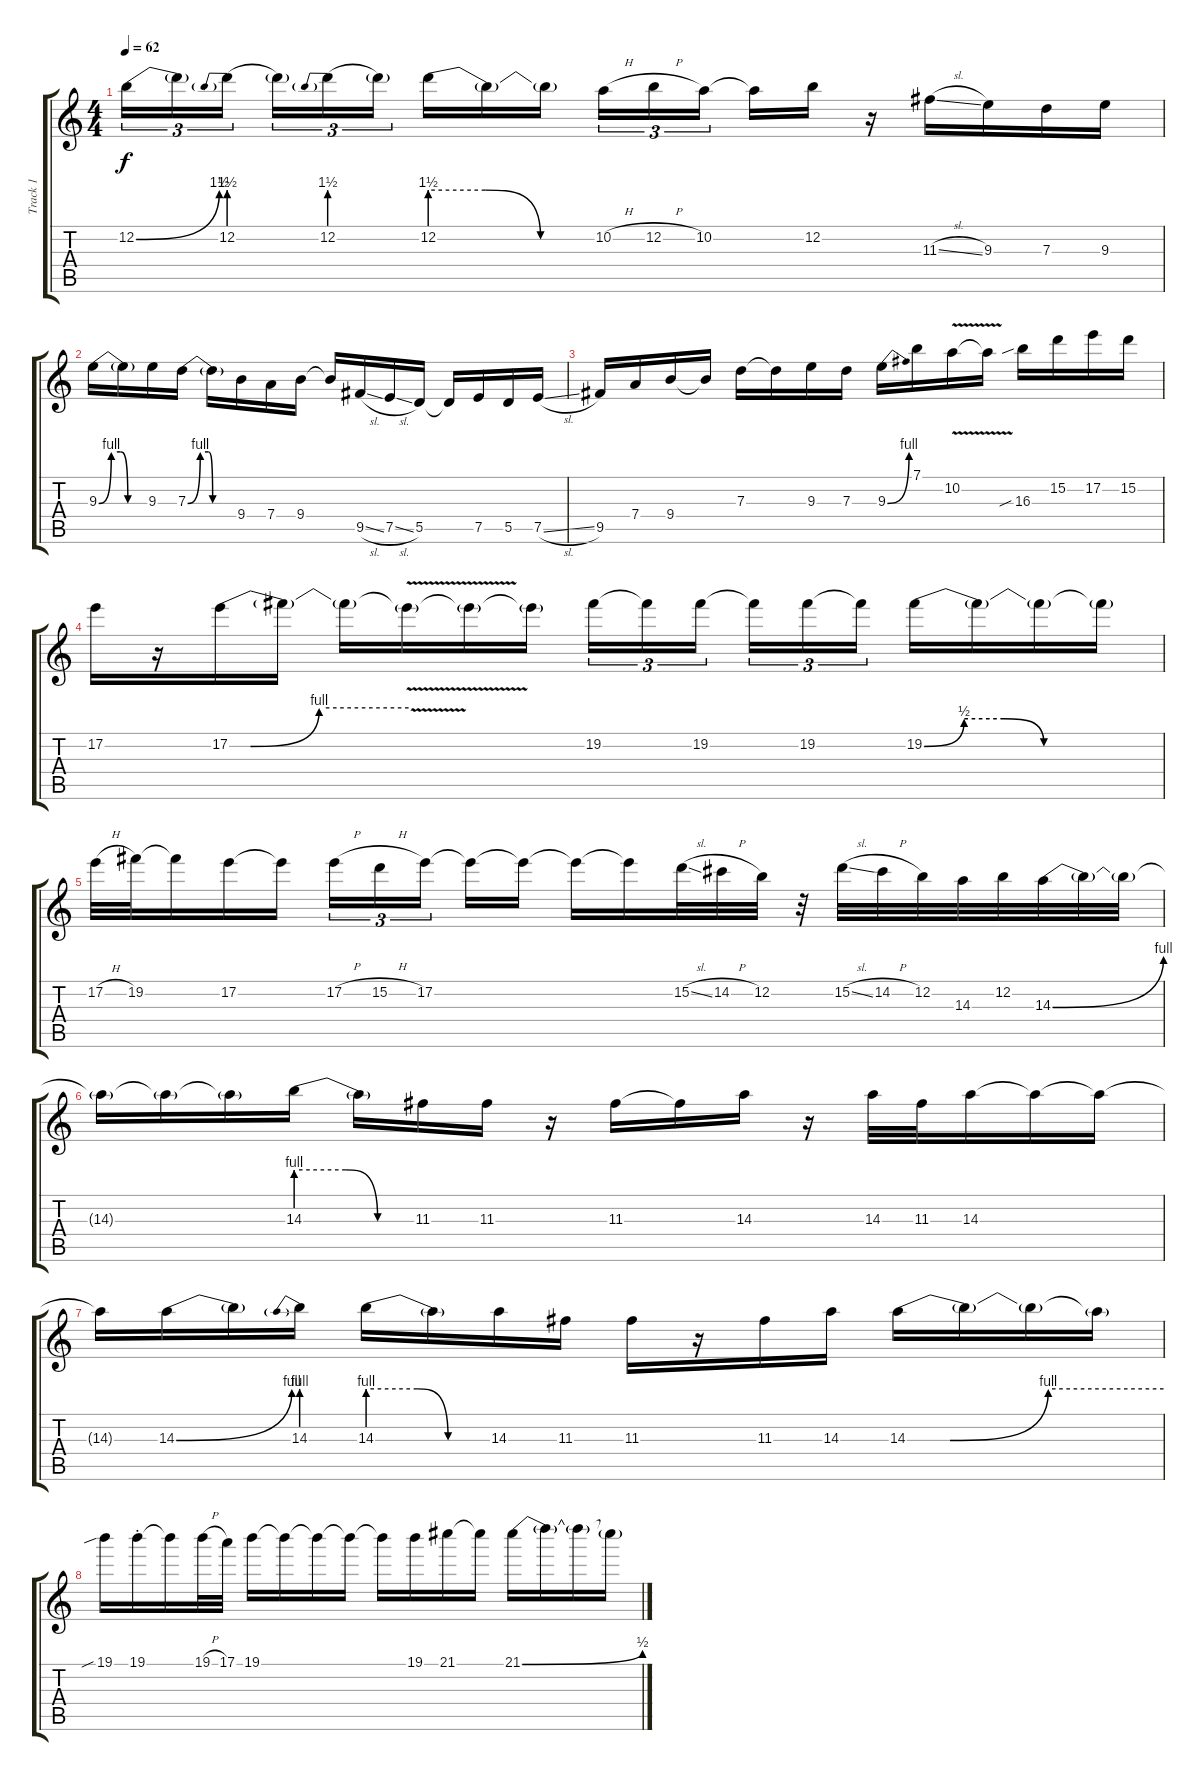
\track ("Track 1" "Track 1") {instrument distortionguitar}
\staff {score tabs}
\tuning (E4 B3 G3 D3 A2 E2) {hide}
\ts (4 4)
\tempo 62
\clef g2
\ks c
12.2{be (bend 0 0 60 6)}.16{tu (3 2) dy f} 12.2{t}.16{tu (3 2)} 12.2{be (prebend 0 6 60 6)}.16{tu (3 2) beam splitsecondary} 12.2{t}.16{tu (3 2)} 12.2{be (prebend 0 6 60 6)}.16{tu (3 2)} 12.2{t}.16{tu (3 2)} 12.2{be (custom 0 6 20 6 40 0 60 0)}.16 12.2{t}.16 12.2{t}.16{beam splitsecondary} 10.2{h}.16{tu (3 2)} 12.2{h}.16{tu (3 2)} 10.2.16{tu (3 2) beam splitsecondary} 10.2{t}.16 12.2.16 r.16 11.3{sl}.16 9.3.16 7.3.16 9.3.16 |
9.3{be (custom 0 0 15 4 26 4 35 0 60 0)}.16 9.3{t}.16 9.3.16 7.3{be (custom 0 0 15 4 25 4 30 0 36 0 60 0)}.16 7.3{t}.16 9.4.16 7.4.16 9.4.16 9.4{t}.16 9.5{sl}.16 7.5{sl}.16 5.5.16 5.5{t}.16 7.5.16 5.5.16 7.5{sl}.16 |
9.5.16 7.4.16 9.4.16 9.4{t}.16 7.3.16 7.3{t}.16 9.3.16 7.3.16 9.3{be (bend 0 0 60 4)}.16 7.1.16 10.2{v}.16 10.2{t}.16 16.3{sib}.16 15.2.16 17.2.16 15.2.16 |
17.2.16 r.16 17.2{be (custom 0 0 7 0 30 4 60 4)}.16 17.2{t}.16 17.2{t}.16 17.2{v t}.16 17.2{t}.16 17.2{t}.16 19.2.16{tu (3 2)} 19.2{t}.16{tu (3 2)} 19.2.16{tu (3 2) beam splitsecondary} 19.2{t}.16{tu (3 2)} 19.2.16{tu (3 2)} 19.2{t}.16{tu (3 2)} 19.2{be (custom 0 0 10 2 20 2 30 0 60 0)}.16 19.2{t}.16 19.2{t}.16 19.2{t}.16 |
17.2{h}.32 19.2.32 19.2{t}.16 17.2.16 17.2{t}.16 17.2{h}.16{tu (3 2)} 15.2{h}.16{tu (3 2)} 17.2.16{tu (3 2) beam splitsecondary} 17.2{t}.16 17.2{t}.16 17.2{t}.16 17.2{t}.16 15.2{sl}.32 14.2{h}.32 12.2.32 r.32 15.2{sl}.32 14.2{h}.32 12.2.32 14.3.32 12.2.32 14.3{be (bend 0 0 60 4)}.32 14.3{t}.32 14.3{t}.32 |
14.3{t}.16 14.3{t}.16 14.3{t}.16 14.3{be (custom 0 4 25 4 41 0 60 0)}.16 14.3{t}.16 11.3.16 11.3.16 r.16 11.3.16 11.3{t}.16 14.3.16 r.16 14.3.32 11.3.32 14.3.16 14.3{t}.16 14.3{t}.16 |
14.3{t}.16 14.3{be (bend 0 0 60 4)}.16 14.3{t}.16 14.3{be (prebend 0 4 60 4)}.16 14.3{be (custom 0 4 24 4 39 0 60 0)}.16 14.3{t}.16 14.3.16 11.3.16 11.3.16 r.16 11.3.16 14.3.16 14.3{be (custom 0 0 10 0 33 4 60 4)}.16 14.3{t}.16 14.3{t}.16 14.3{t}.16 |
19.1{sib}.16 19.1{st}.16 19.1{t}.16 19.1{h}.32 17.1.32 19.1.16 19.1{t}.16 19.1{t}.16 19.1{t}.16 19.1{t}.16 19.1.16 21.1.16 21.1{t}.16 21.1{be (bend 0 0 60 2)}.16 21.1{t}.16 21.1{t}.16 21.1{t}.16
